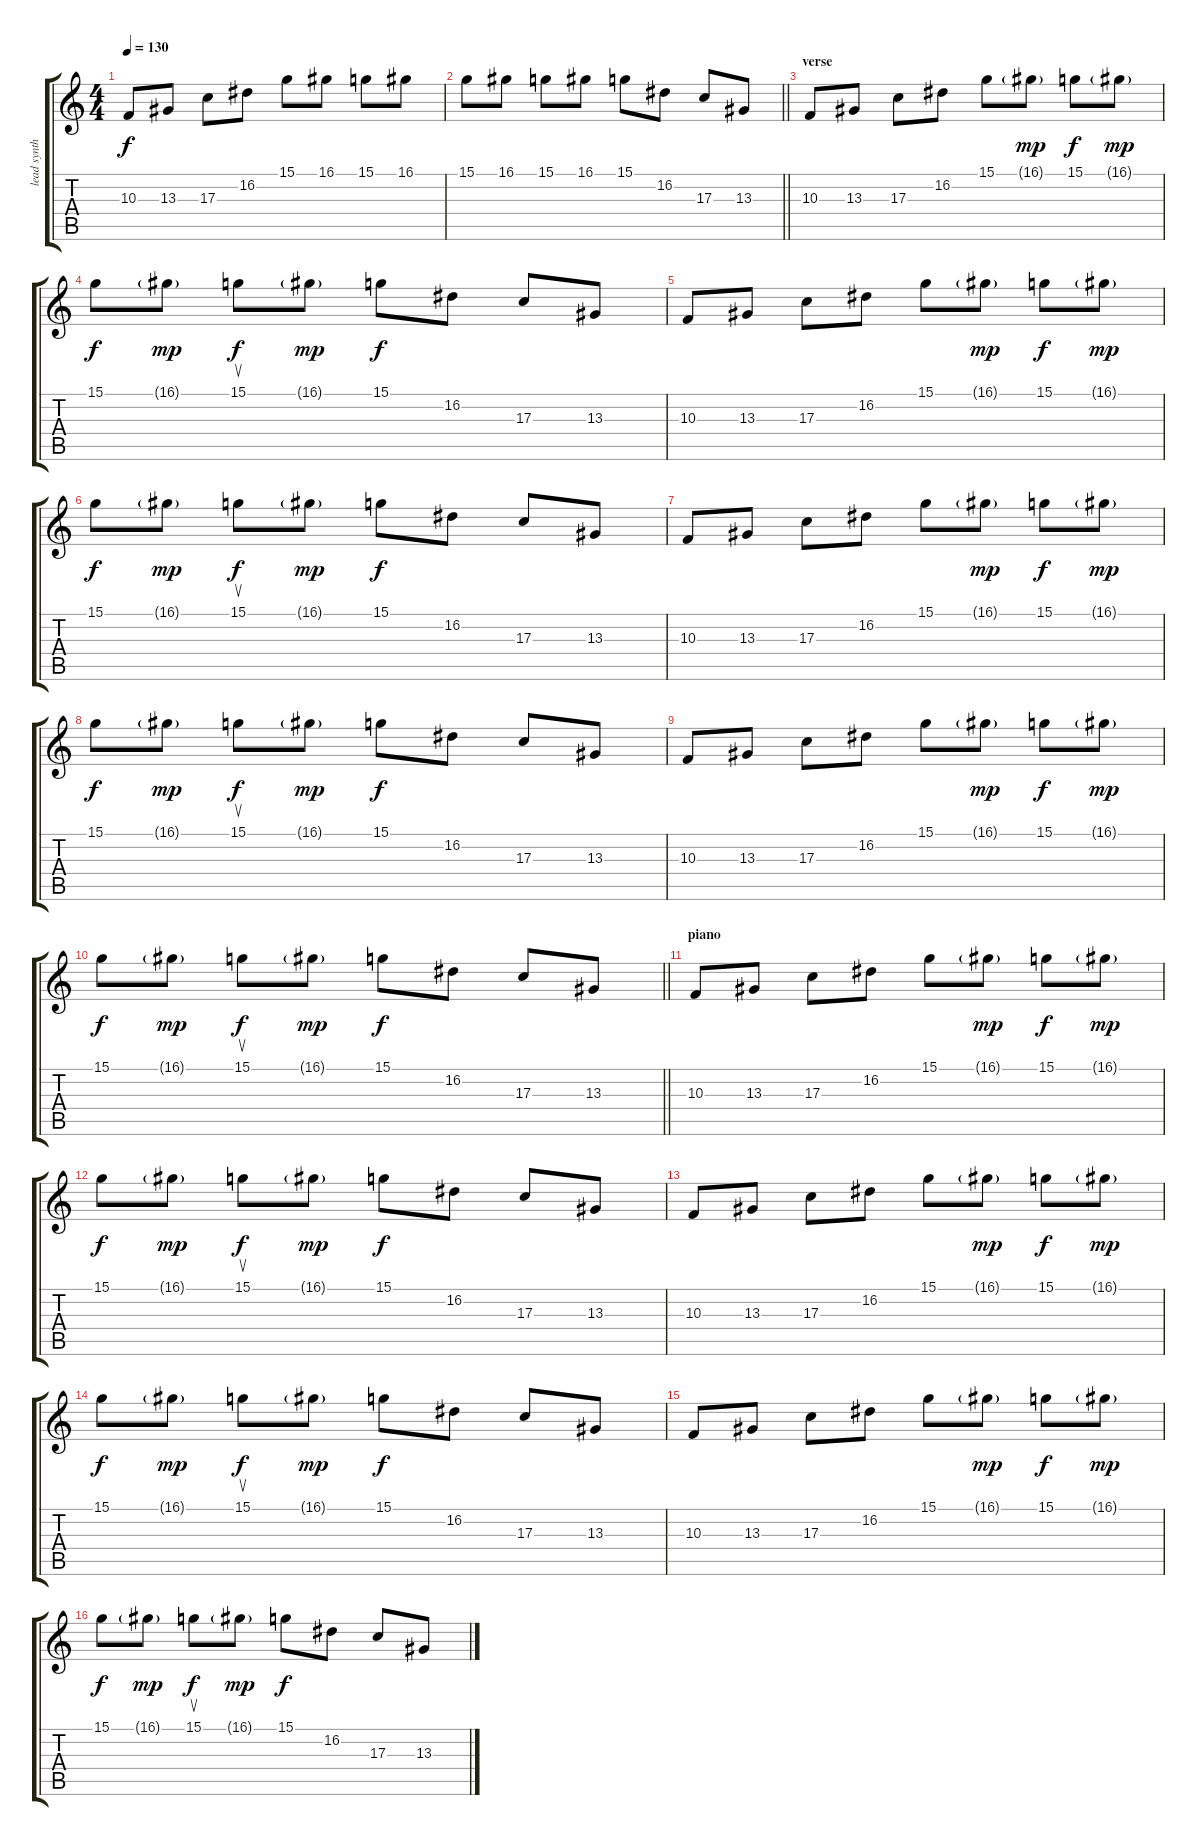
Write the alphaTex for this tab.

\track ("lead synth" "lead synth") {instrument lead8bassandlead}
\staff {score tabs}
\tuning (E4 B3 G3 D3 A2 E2) {hide}
\ts (4 4)
\tempo 130
\clef g2
\ks c
10.3.8{dy f} 13.3.8 17.3.8 16.2.8 15.1.8 16.1.8 15.1.8 16.1.8 |
\barLineRight lightlight
15.1.8 16.1.8 15.1.8 16.1.8 15.1.8 16.2.8 17.3.8 13.3.8 |
\section ("" "verse")
10.3.8{balance 0 instrument tremolostrings} 13.3.8 17.3.8 16.2.8 15.1.8 16.1{g}.8{dy mp} 15.1.8{dy f} 16.1{g}.8{dy mp} |
15.1.8{dy f} 16.1{g}.8{dy mp} 15.1.8{su dy f} 16.1{g}.8{dy mp} 15.1.8{dy f} 16.2.8 17.3.8 13.3.8 |
10.3.8{balance 0 instrument tremolostrings} 13.3.8 17.3.8 16.2.8 15.1.8 16.1{g}.8{dy mp} 15.1.8{dy f} 16.1{g}.8{dy mp} |
15.1.8{dy f} 16.1{g}.8{dy mp} 15.1.8{su dy f} 16.1{g}.8{dy mp} 15.1.8{dy f} 16.2.8 17.3.8 13.3.8 |
10.3.8{balance 0 instrument tremolostrings} 13.3.8 17.3.8 16.2.8 15.1.8 16.1{g}.8{dy mp} 15.1.8{dy f} 16.1{g}.8{dy mp} |
15.1.8{dy f} 16.1{g}.8{dy mp} 15.1.8{su dy f} 16.1{g}.8{dy mp} 15.1.8{dy f} 16.2.8 17.3.8 13.3.8 |
10.3.8{balance 0 instrument tremolostrings} 13.3.8 17.3.8 16.2.8 15.1.8 16.1{g}.8{dy mp} 15.1.8{dy f} 16.1{g}.8{dy mp} |
\barLineRight lightlight
15.1.8{dy f} 16.1{g}.8{dy mp} 15.1.8{su dy f} 16.1{g}.8{dy mp} 15.1.8{dy f} 16.2.8 17.3.8 13.3.8 |
\section ("" "piano")
10.3.8{balance 0 instrument tremolostrings} 13.3.8 17.3.8 16.2.8 15.1.8 16.1{g}.8{dy mp} 15.1.8{dy f} 16.1{g}.8{dy mp} |
15.1.8{dy f} 16.1{g}.8{dy mp} 15.1.8{su dy f} 16.1{g}.8{dy mp} 15.1.8{dy f} 16.2.8 17.3.8 13.3.8 |
10.3.8{balance 0 instrument tremolostrings} 13.3.8 17.3.8 16.2.8 15.1.8 16.1{g}.8{dy mp} 15.1.8{dy f} 16.1{g}.8{dy mp} |
15.1.8{dy f} 16.1{g}.8{dy mp} 15.1.8{su dy f} 16.1{g}.8{dy mp} 15.1.8{dy f} 16.2.8 17.3.8 13.3.8 |
10.3.8{balance 0 instrument tremolostrings} 13.3.8 17.3.8 16.2.8 15.1.8 16.1{g}.8{dy mp} 15.1.8{dy f} 16.1{g}.8{dy mp} |
15.1.8{dy f} 16.1{g}.8{dy mp} 15.1.8{su dy f} 16.1{g}.8{dy mp} 15.1.8{dy f} 16.2.8 17.3.8 13.3.8
